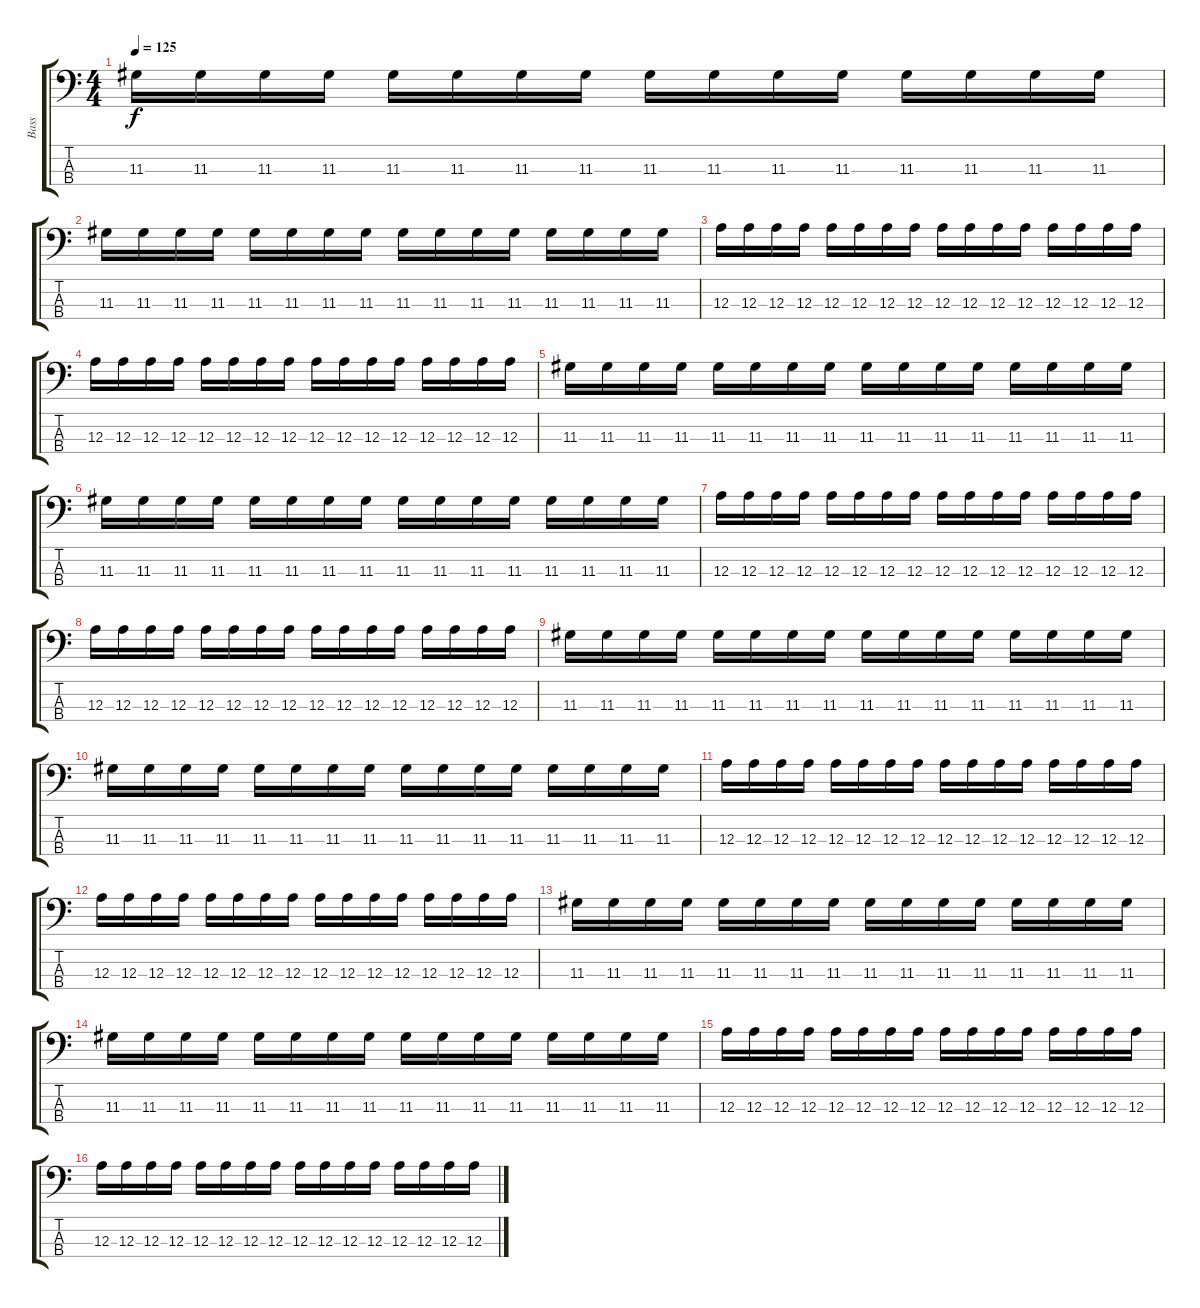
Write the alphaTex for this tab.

\track ("Bass" "Bass") {instrument electricbassfinger}
\staff {score tabs}
\tuning (G2 D2 A1 E1) {hide}
\ts (4 4)
\tempo 125
\clef f4
\ks c
11.3.16{dy f} 11.3.16 11.3.16 11.3.16 11.3.16 11.3.16 11.3.16 11.3.16 11.3.16 11.3.16 11.3.16 11.3.16 11.3.16 11.3.16 11.3.16 11.3.16 |
11.3.16 11.3.16 11.3.16 11.3.16 11.3.16 11.3.16 11.3.16 11.3.16 11.3.16 11.3.16 11.3.16 11.3.16 11.3.16 11.3.16 11.3.16 11.3.16 |
12.3.16 12.3.16 12.3.16 12.3.16 12.3.16 12.3.16 12.3.16 12.3.16 12.3.16 12.3.16 12.3.16 12.3.16 12.3.16 12.3.16 12.3.16 12.3.16 |
12.3.16 12.3.16 12.3.16 12.3.16 12.3.16 12.3.16 12.3.16 12.3.16 12.3.16 12.3.16 12.3.16 12.3.16 12.3.16 12.3.16 12.3.16 12.3.16 |
11.3.16 11.3.16 11.3.16 11.3.16 11.3.16 11.3.16 11.3.16 11.3.16 11.3.16 11.3.16 11.3.16 11.3.16 11.3.16 11.3.16 11.3.16 11.3.16 |
11.3.16 11.3.16 11.3.16 11.3.16 11.3.16 11.3.16 11.3.16 11.3.16 11.3.16 11.3.16 11.3.16 11.3.16 11.3.16 11.3.16 11.3.16 11.3.16 |
12.3.16 12.3.16 12.3.16 12.3.16 12.3.16 12.3.16 12.3.16 12.3.16 12.3.16 12.3.16 12.3.16 12.3.16 12.3.16 12.3.16 12.3.16 12.3.16 |
12.3.16 12.3.16 12.3.16 12.3.16 12.3.16 12.3.16 12.3.16 12.3.16 12.3.16 12.3.16 12.3.16 12.3.16 12.3.16 12.3.16 12.3.16 12.3.16 |
11.3.16 11.3.16 11.3.16 11.3.16 11.3.16 11.3.16 11.3.16 11.3.16 11.3.16 11.3.16 11.3.16 11.3.16 11.3.16 11.3.16 11.3.16 11.3.16 |
11.3.16 11.3.16 11.3.16 11.3.16 11.3.16 11.3.16 11.3.16 11.3.16 11.3.16 11.3.16 11.3.16 11.3.16 11.3.16 11.3.16 11.3.16 11.3.16 |
12.3.16 12.3.16 12.3.16 12.3.16 12.3.16 12.3.16 12.3.16 12.3.16 12.3.16 12.3.16 12.3.16 12.3.16 12.3.16 12.3.16 12.3.16 12.3.16 |
12.3.16 12.3.16 12.3.16 12.3.16 12.3.16 12.3.16 12.3.16 12.3.16 12.3.16 12.3.16 12.3.16 12.3.16 12.3.16 12.3.16 12.3.16 12.3.16 |
11.3.16 11.3.16 11.3.16 11.3.16 11.3.16 11.3.16 11.3.16 11.3.16 11.3.16 11.3.16 11.3.16 11.3.16 11.3.16 11.3.16 11.3.16 11.3.16 |
11.3.16 11.3.16 11.3.16 11.3.16 11.3.16 11.3.16 11.3.16 11.3.16 11.3.16 11.3.16 11.3.16 11.3.16 11.3.16 11.3.16 11.3.16 11.3.16 |
12.3.16 12.3.16 12.3.16 12.3.16 12.3.16 12.3.16 12.3.16 12.3.16 12.3.16 12.3.16 12.3.16 12.3.16 12.3.16 12.3.16 12.3.16 12.3.16 |
12.3.16 12.3.16 12.3.16 12.3.16 12.3.16 12.3.16 12.3.16 12.3.16 12.3.16 12.3.16 12.3.16 12.3.16 12.3.16 12.3.16 12.3.16 12.3.16
